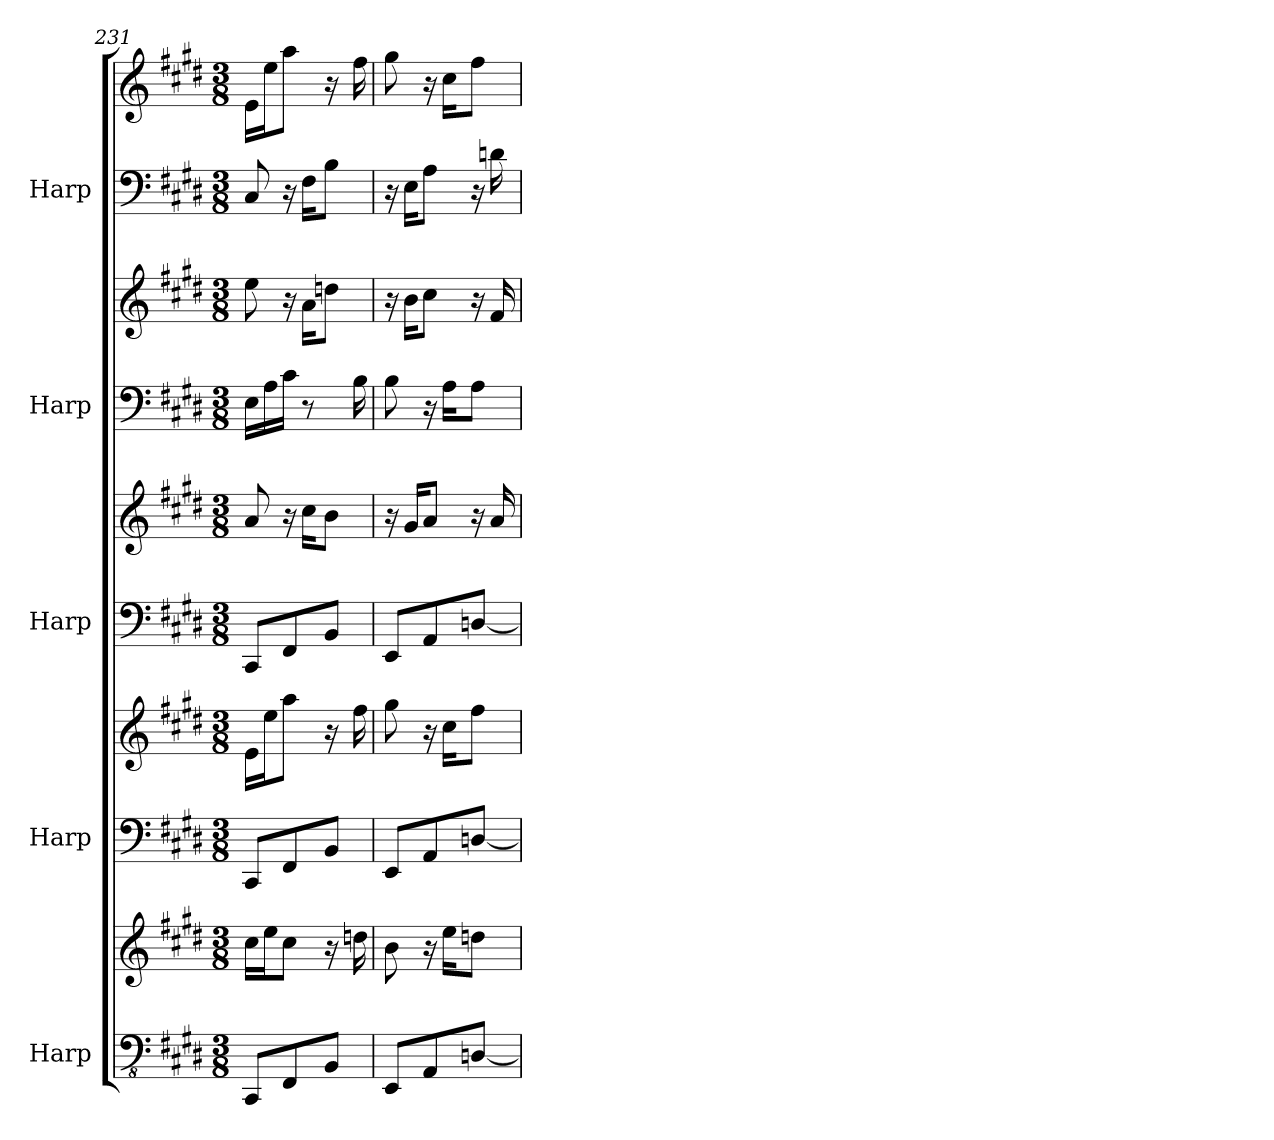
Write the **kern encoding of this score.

**kern	**kern	**kern	**kern	**kern	**kern	**kern	**kern	**kern	**kern
*part5	*part5	*part4	*part4	*part3	*part3	*part2	*part2	*part1	*part1
*staff10	*staff9	*staff8	*staff7	*staff6	*staff5	*staff4	*staff3	*staff2	*staff1
*I"Harp	*	*I"Harp	*	*I"Harp	*	*I"Harp	*	*I"Harp	*
*I'Hp	*	*I'Hp	*	*I'Hp	*	*I'Hp	*	*I'Hp	*
*clefFv4	*clefG2	*clefF4	*clefG2	*clefF4	*clefG2	*clefF4	*clefG2	*clefF4	*clefG2
*k[f#c#g#d#]	*k[f#c#g#d#]	*k[f#c#g#d#]	*k[f#c#g#d#]	*k[f#c#g#d#]	*k[f#c#g#d#]	*k[f#c#g#d#]	*k[f#c#g#d#]	*k[f#c#g#d#]	*k[f#c#g#d#]
*M3/8	*M3/8	*M3/8	*M3/8	*M3/8	*M3/8	*M3/8	*M3/8	*M3/8	*M3/8
=231	=231	=231	=231	=231	=231	=231	=231	=231	=231
8CCC#/L	16cc#\LL	8CC#/L	16e\LL	8CC#/L	8a/	16E\LL	8ee\	8C#/	16e\LL
.	16ee\J	.	16ee\J	.	.	16A\	.	.	16ee\J
8FFF#/	8cc#\J	8FF#/	8aa\J	8FF#/	16r	16c#\JJ	16r	16r	8aa\J
.	.	.	.	.	16cc#\KL	8r	16a\KL	16F#\KL	.
8BBB/J	16r	8BB/J	16r	8BB/J	8b\J	.	8ddn\J	8B\J	16r
.	16ddn\	.	16ff#\	.	.	16B\	.	.	16ff#\
=232	=232	=232	=232	=232	=232	=232	=232	=232	=232
8EEE/L	8b\	8EE/L	8gg#\	8EE/L	16r	8B\	16r	16r	8gg#\
.	.	.	.	.	16g#/KL	.	16b\KL	16E\KL	.
8AAA/	16r	8AA/	16r	8AA/	8a/J	16r	8cc#\J	8A\J	16r
.	16ee\KL	.	16cc#\KL	.	.	16A\KL	.	.	16cc#\KL
[8DDn/J	8ddn\J	[8Dn/J	8ff#\J	[8Dn/J	16r	8A\J	16r	16r	8ff#\J
.	.	.	.	.	16a/	.	16f#/	16dn\	.
=	=	=	=	=	=	=	=	=	=
*-	*-	*-	*-	*-	*-	*-	*-	*-	*-
